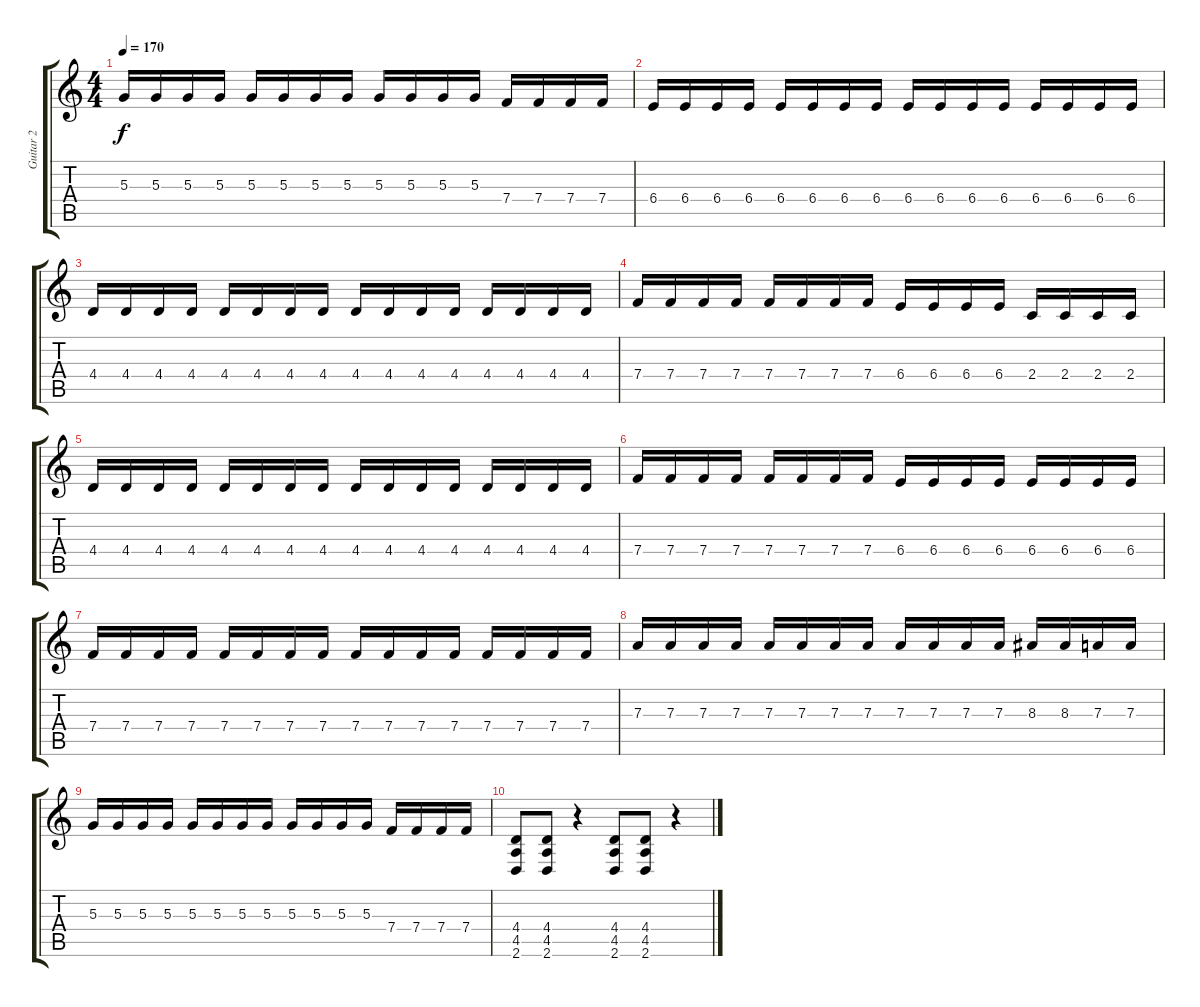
\track ("Guitar 2" "Guitar 2") {instrument distortionguitar}
\staff {score tabs}
\tuning (C4 G3 D3 Bb2 F2 C2) {hide}
\ts (4 4)
\tempo 170
\clef g2
\ks c
5.3.16{dy f} 5.3.16 5.3.16 5.3.16 5.3.16 5.3.16 5.3.16 5.3.16 5.3.16 5.3.16 5.3.16 5.3.16 7.4.16 7.4.16 7.4.16 7.4.16 |
6.4.16 6.4.16 6.4.16 6.4.16 6.4.16 6.4.16 6.4.16 6.4.16 6.4.16 6.4.16 6.4.16 6.4.16 6.4.16 6.4.16 6.4.16 6.4.16 |
4.4.16 4.4.16 4.4.16 4.4.16 4.4.16 4.4.16 4.4.16 4.4.16 4.4.16 4.4.16 4.4.16 4.4.16 4.4.16 4.4.16 4.4.16 4.4.16 |
7.4.16 7.4.16 7.4.16 7.4.16 7.4.16 7.4.16 7.4.16 7.4.16 6.4.16 6.4.16 6.4.16 6.4.16 2.4.16 2.4.16 2.4.16 2.4.16 |
4.4.16 4.4.16 4.4.16 4.4.16 4.4.16 4.4.16 4.4.16 4.4.16 4.4.16 4.4.16 4.4.16 4.4.16 4.4.16 4.4.16 4.4.16 4.4.16 |
7.4.16 7.4.16 7.4.16 7.4.16 7.4.16 7.4.16 7.4.16 7.4.16 6.4.16 6.4.16 6.4.16 6.4.16 6.4.16 6.4.16 6.4.16 6.4.16 |
7.4.16 7.4.16 7.4.16 7.4.16 7.4.16 7.4.16 7.4.16 7.4.16 7.4.16 7.4.16 7.4.16 7.4.16 7.4.16 7.4.16 7.4.16 7.4.16 |
7.3.16 7.3.16 7.3.16 7.3.16 7.3.16 7.3.16 7.3.16 7.3.16 7.3.16 7.3.16 7.3.16 7.3.16 8.3.16 8.3.16 7.3.16 7.3.16 |
5.3.16 5.3.16 5.3.16 5.3.16 5.3.16 5.3.16 5.3.16 5.3.16 5.3.16 5.3.16 5.3.16 5.3.16 7.4.16 7.4.16 7.4.16 7.4.16 |
(4.4 4.5 2.6).8 (4.4 4.5 2.6).8 r.4 (4.4 4.5 2.6).8 (4.4 4.5 2.6).8 r.4
